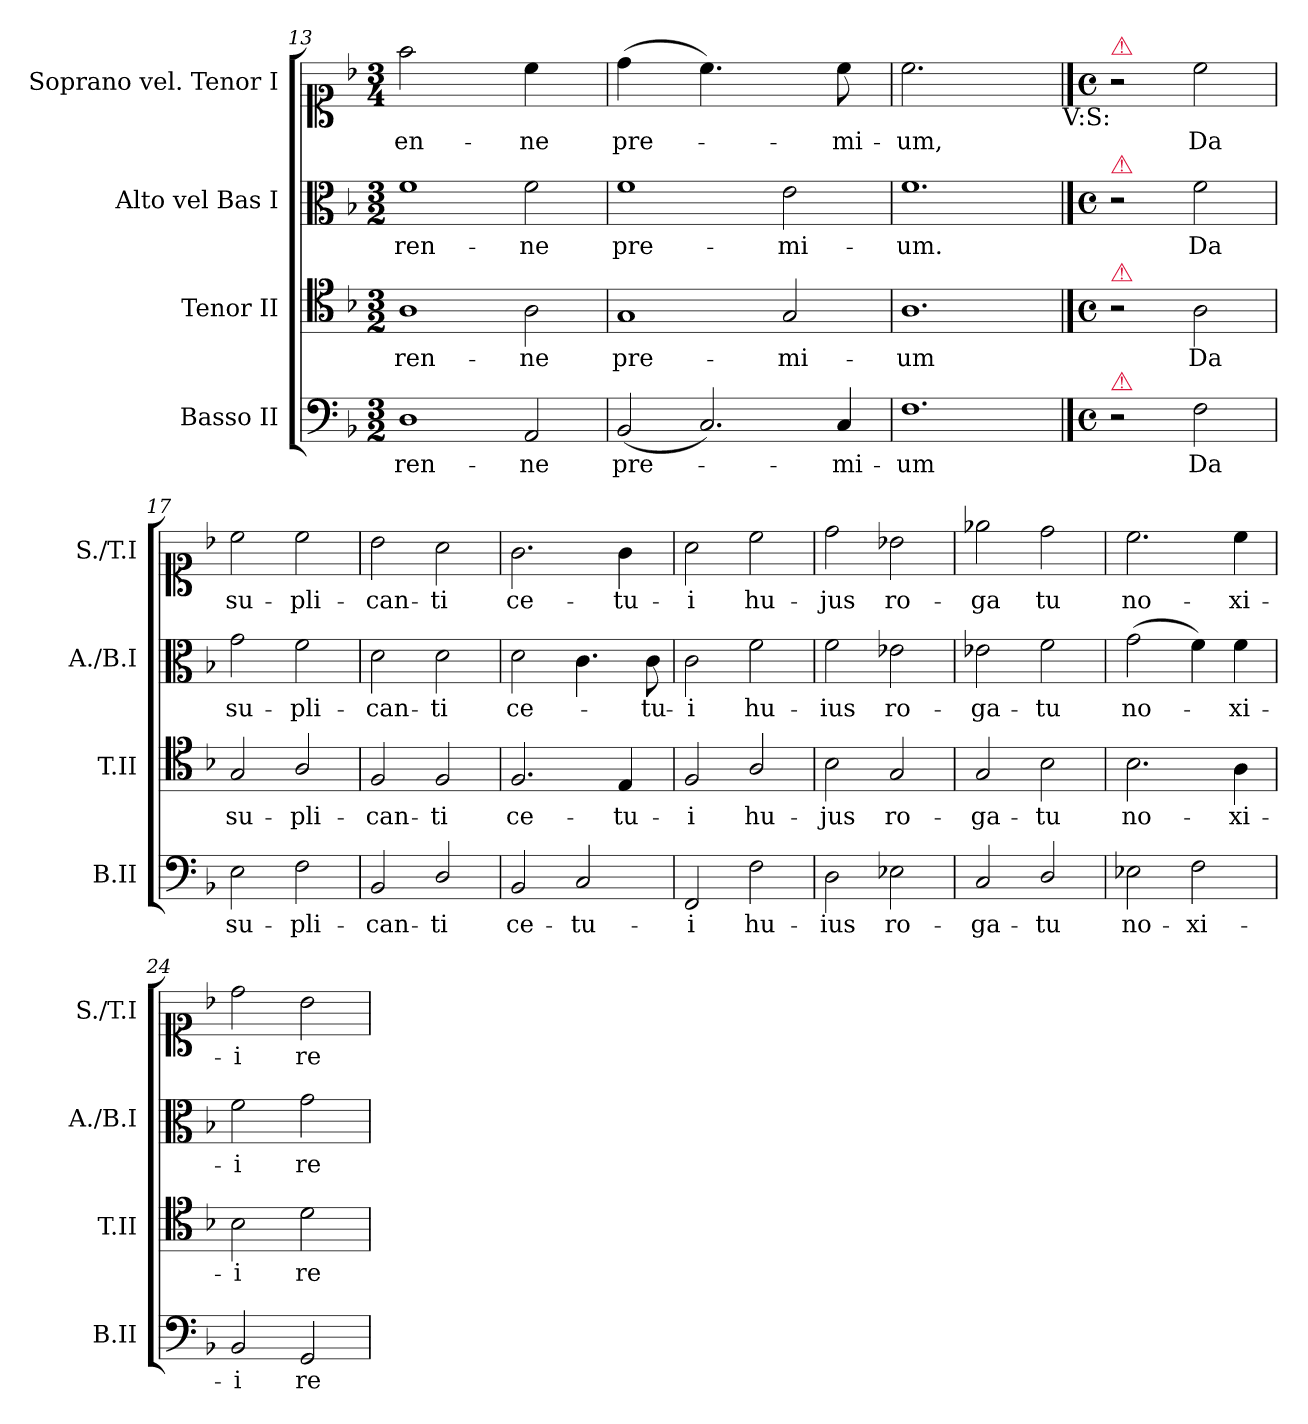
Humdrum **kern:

**kern	**text	**kern	**text	**kern	**text	**kern	**text
*part4	*part4	*part3	*part3	*part2	*part2	*part1	*part1
*staff4	*staff4	*staff3	*staff3	*staff2	*staff2	*staff1	*staff1
*I"Basso II	*	*I"Tenor II	*	*I"Alto vel Bas I	*	*I"Soprano vel. Tenor I	*
*I'B.II	*	*I'T.II	*	*I'A./B.I	*	*I'S./T.I	*
*clefF4	*	*clefC4	*	*clefC3	*	*clefC1	*
*k[b-]	*	*k[b-]	*	*k[b-]	*	*k[b-]	*
*F:	*	*F:	*	*F:	*	*F:	*
*M3/2	*	*M3/2	*	*M3/2	*	*M3/4	*
=13	=13	=13	=13	=13	=13	=13	=13
!	!	!	!	!	!	!LO:N:vis=2	!
1D\	-ren-	1A\	-ren-	1f\	-ren-	1ff\	-en-
!	!	!	!	!	!	!LO:N:vis=4	!
2AA/	-ne	2A\	-ne	2f\	-ne	2cc\	-ne
=14	=14	=14	=14	=14	=14	=14	=14
!	!	!	!	!	!	!LO:N:vis=4	!
(2BB-/	pre-	1G/	pre-	1f\	pre-	(2dd\	pre-
!	!	!	!	!	!	!LO:N:vis=4.	!
2.C/)	.	.	.	.	.	2.cc\)	.
.	.	2G/	-mi-	2e\	-mi-	.	.
!	!	!	!	!	!	!LO:N:vis=8	!
4C/	-mi-	.	.	.	.	4cc\	-mi-
=15	=15	=15	=15	=15	=15	=15	=15
!	!	!	!	!	!	!LO:N:vis=2.	!
1.F\	-um	1.A\	-um	1.f\	-um.	1.cc\	-um,
!	!	!	!	!	!	!LO:TX:b:t=V&colon;S&colon;	!
==16	==16	==16	==16	==16	==16	==16	==16
*M4/4	*	*M4/4	*	*M4/4	*	*M4/4	*
*met(c)	*	*met(c)	*	*met(c)	*	*met(c)	*
!	!	!	!	!	!	!LO:TX:a:color=crimson:t=⚠	!
!	!	!	!	!LO:TX:a:color=crimson:t=⚠	!	!	!
!	!	!LO:TX:a:color=crimson:t=⚠	!	!	!	!	!
!LO:TX:a:color=crimson:t=⚠	!	!	!	!	!	!	!
2r	.	2r	.	2r	.	2r	.
2F\	Da	2A\	Da	2f\	Da	2cc\	Da
=17	=17	=17	=17	=17	=17	=17	=17
2E\	su-	2G/	su-	2g\	su-	2cc\	su-
2F\	-pli-	2A/	-pli-	2f\	-pli-	2cc\	-pli-
=18	=18	=18	=18	=18	=18	=18	=18
2BB-/	-can-	2F/	-can-	2d\	-can-	2b-\	-can-
2D/	-ti	2F/	-ti	2d\	-ti	2a\	-ti
=19	=19	=19	=19	=19	=19	=19	=19
2BB-/	ce-	2.F/	ce-	2d\	ce-	2.g\	ce-
2C/	-tu-	.	.	4.c\	.	.	.
.	.	4E/	-tu-	.	.	4g\	-tu-
.	.	.	.	8c\	-tu-	.	.
=20	=20	=20	=20	=20	=20	=20	=20
2FF/	-i	2F/	-i	2c\	-i	2a\	-i
2F\	hu-	2A/	hu-	2f\	hu-	2cc\	hu-
=21	=21	=21	=21	=21	=21	=21	=21
2D\	-ius	2B-\	-jus	2f\	-ius	2dd\	-jus
2E-X\	ro-	2G/	ro-	2e-X\	ro-	2b-X\	ro-
=22	=22	=22	=22	=22	=22	=22	=22
2C/	-ga-	2G/	-ga-	2e-X\	-ga-	2ee-X\	-ga
2D/	-tu	2B-\	-tu	2f\	-tu	2dd\	tu
=23	=23	=23	=23	=23	=23	=23	=23
2E-X\	no-	2.B-\	no-	(2g\	no-	2.cc\	no-
2F\	-xi-	.	.	4f\)	.	.	.
.	.	4A\	-xi-	4f\	-xi-	4cc\	-xi-
=24	=24	=24	=24	=24	=24	=24	=24
2BB-/	-i	2B-\	-i	2f\	-i	2dd\	-i
2GG/	re-	2d\	re	2g\	re-	2b-\	re
=	=	=	=	=	=	=	=
*-	*-	*-	*-	*-	*-	*-	*-
